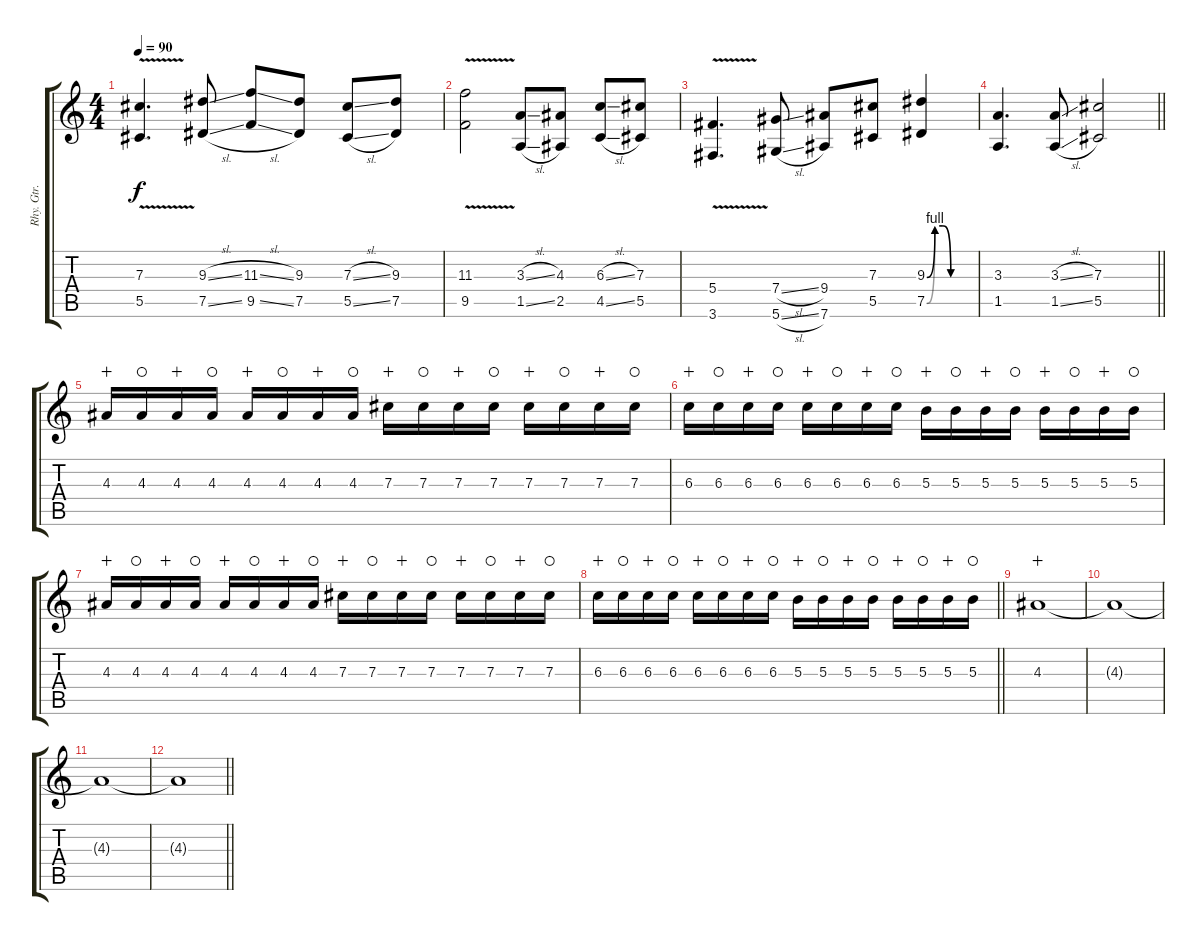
\track ("Rhy. Gtr. 2" "Rhy. Gtr. ") {instrument distortionguitar}
\staff {score tabs}
\tuning (Eb4 Bb3 Gb3 Db3 Ab2 Eb2) {hide}
\ts (4 4)
\tempo 90
\clef g2
\ks c
(7.3 5.5{v}).4{d dy f} (9.3{sl} 7.5{sl}).8 (11.3{sl} 9.5{sl}).8 (9.3 7.5).8 (7.3{sl} 5.5{sl}).8 (9.3 7.5).8 |
(11.3 9.5{v}).2 (3.3{sl} 1.5{sl}).8 (4.3 2.5).8 (6.3{sl} 4.5{sl}).8 (7.3 5.5).8 |
(5.4 3.6{v}).4{d} (7.4{sl} 5.6{sl}).8 (9.4 7.6).8 (7.3 5.5).8 (9.3{be (custom 0 0 10 4 20 4 30 0 60 0)} 7.5{be (custom 0 0 10 4 20 4 30 0 60 0)}).4 |
\barLineRight lightlight
(3.3 1.5).4{d} (3.3{sl} 1.5{sl}).8 (7.3 5.5).2 |
\section ("" "")
4.3.16{wahc} 4.3.16{waho} 4.3.16{wahc} 4.3.16{waho} 4.3.16{wahc} 4.3.16{waho} 4.3.16{wahc} 4.3.16{waho} 7.3.16{wahc} 7.3.16{waho} 7.3.16{wahc} 7.3.16{waho} 7.3.16{wahc} 7.3.16{waho} 7.3.16{wahc} 7.3.16{waho} |
6.3.16{wahc} 6.3.16{waho} 6.3.16{wahc} 6.3.16{waho} 6.3.16{wahc} 6.3.16{waho} 6.3.16{wahc} 6.3.16{waho} 5.3.16{wahc} 5.3.16{waho} 5.3.16{wahc} 5.3.16{waho} 5.3.16{wahc} 5.3.16{waho} 5.3.16{wahc} 5.3.16{waho} |
4.3.16{wahc} 4.3.16{waho} 4.3.16{wahc} 4.3.16{waho} 4.3.16{wahc} 4.3.16{waho} 4.3.16{wahc} 4.3.16{waho} 7.3.16{wahc} 7.3.16{waho} 7.3.16{wahc} 7.3.16{waho} 7.3.16{wahc} 7.3.16{waho} 7.3.16{wahc} 7.3.16{waho} |
\barLineRight lightlight
6.3.16{wahc} 6.3.16{waho} 6.3.16{wahc} 6.3.16{waho} 6.3.16{wahc} 6.3.16{waho} 6.3.16{wahc} 6.3.16{waho} 5.3.16{wahc} 5.3.16{waho} 5.3.16{wahc} 5.3.16{waho} 5.3.16{wahc} 5.3.16{waho} 5.3.16{wahc} 5.3.16{waho} |
4.3.1{wahc} |
4.3{t}.1 |
4.3{t}.1 |
\barLineRight lightlight
4.3{t}.1
